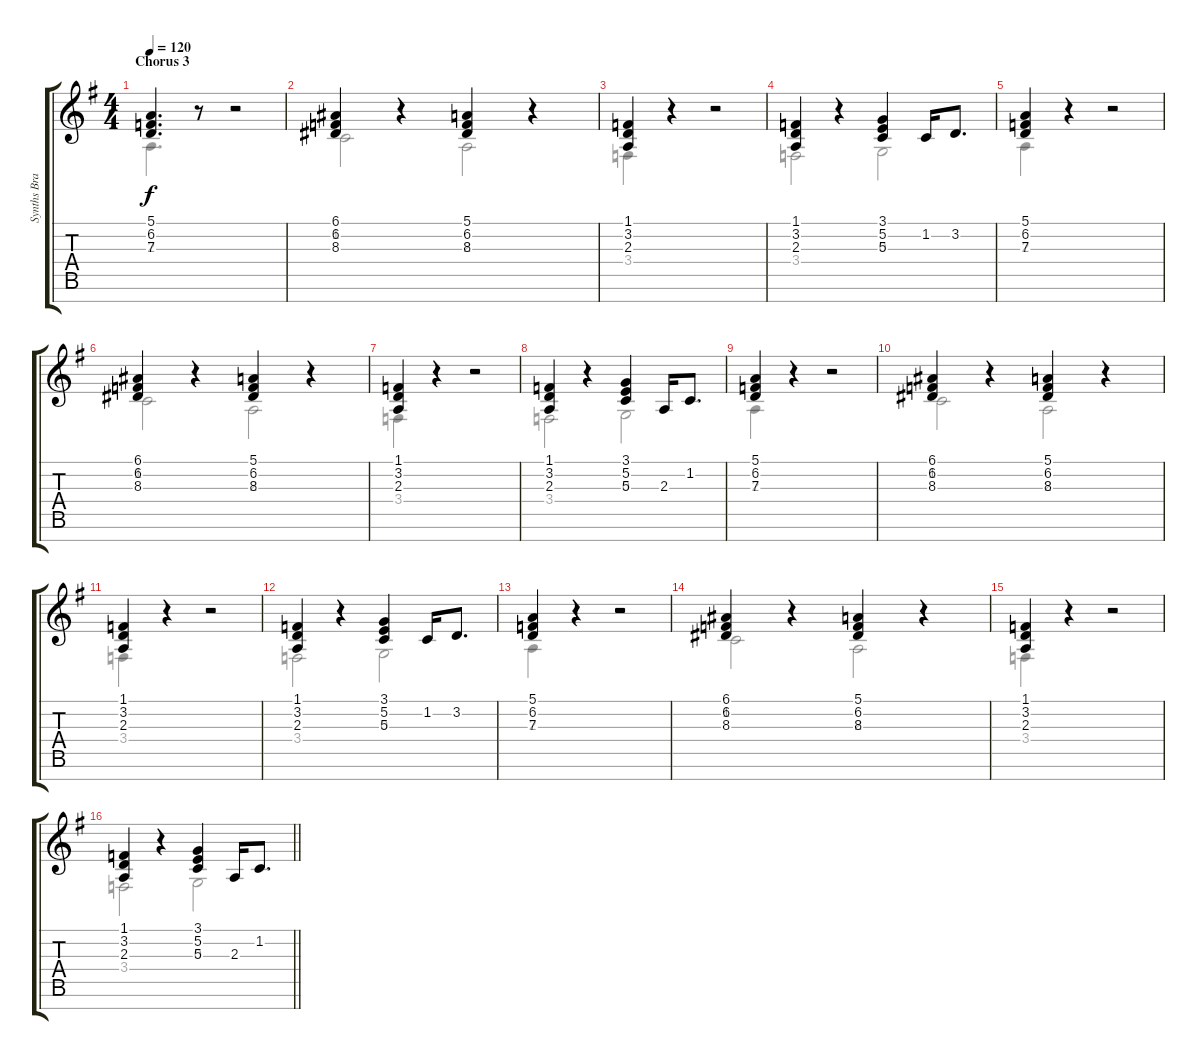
\track ("Synths Brass" "Synths Bra") {instrument synthbrass1}
\staff {score tabs}
\tuning (E4 B3 G3 D3 A2 E2 B1) {hide}
\voice
\ts (4 4)
\section ("" "Chorus 3")
\tempo 120
\clef g2
\ks g
(5.1 6.2 7.3).4{d dy f} r.8 r.2 |
(6.1 6.2 8.3).4 r.4 (5.1 6.2 8.3).4 r.4 |
(1.1 3.2 2.3).4 r.4 r.2 |
(1.1 3.2 2.3).4 r.4 (3.1 5.2 5.3).4 1.2.16 3.2.8{d} |
(5.1 6.2 7.3).4 r.4 r.2 |
(6.1 6.2 8.3).4 r.4 (5.1 6.2 8.3).4 r.4 |
(1.1 3.2 2.3).4 r.4 r.2 |
(1.1 3.2 2.3).4 r.4 (3.1 5.2 5.3).4 2.3.16 1.2.8{d} |
(5.1 6.2 7.3).4 r.4 r.2 |
(6.1 6.2 8.3).4 r.4 (5.1 6.2 8.3).4 r.4 |
(1.1 3.2 2.3).4 r.4 r.2 |
(1.1 3.2 2.3).4 r.4 (3.1 5.2 5.3).4 1.2.16 3.2.8{d} |
(5.1 6.2 7.3).4 r.4 r.2 |
(6.1 6.2 8.3).4 r.4 (5.1 6.2 8.3).4 r.4 |
(1.1 3.2 2.3).4 r.4 r.2 |
\barLineRight lightlight
(1.1 3.2 2.3).4 r.4 (3.1 5.2 5.3).4 2.3.16 1.2.8{d}
\voice
\clef g2
\ottava regular
\simile none
\ks g
2.3.4{d dy f} r.8 r.2 |
1.2.2 2.3.2 |
3.4.4 r.4 r.2 |
3.4.2 0.3.2 |
2.3.4 r.4 r.2 |
1.2.2 2.3.2 |
3.4.4 r.4 r.2 |
3.4.2 0.3.2 |
2.3.4 r.4 r.2 |
1.2.2 2.3.2 |
3.4.4 r.4 r.2 |
3.4.2 0.3.2 |
2.3.4 r.4 r.2 |
1.2.2 2.3.2 |
3.4.4 r.4 r.2 |
\barLineRight lightlight
3.4.2 0.3.2
